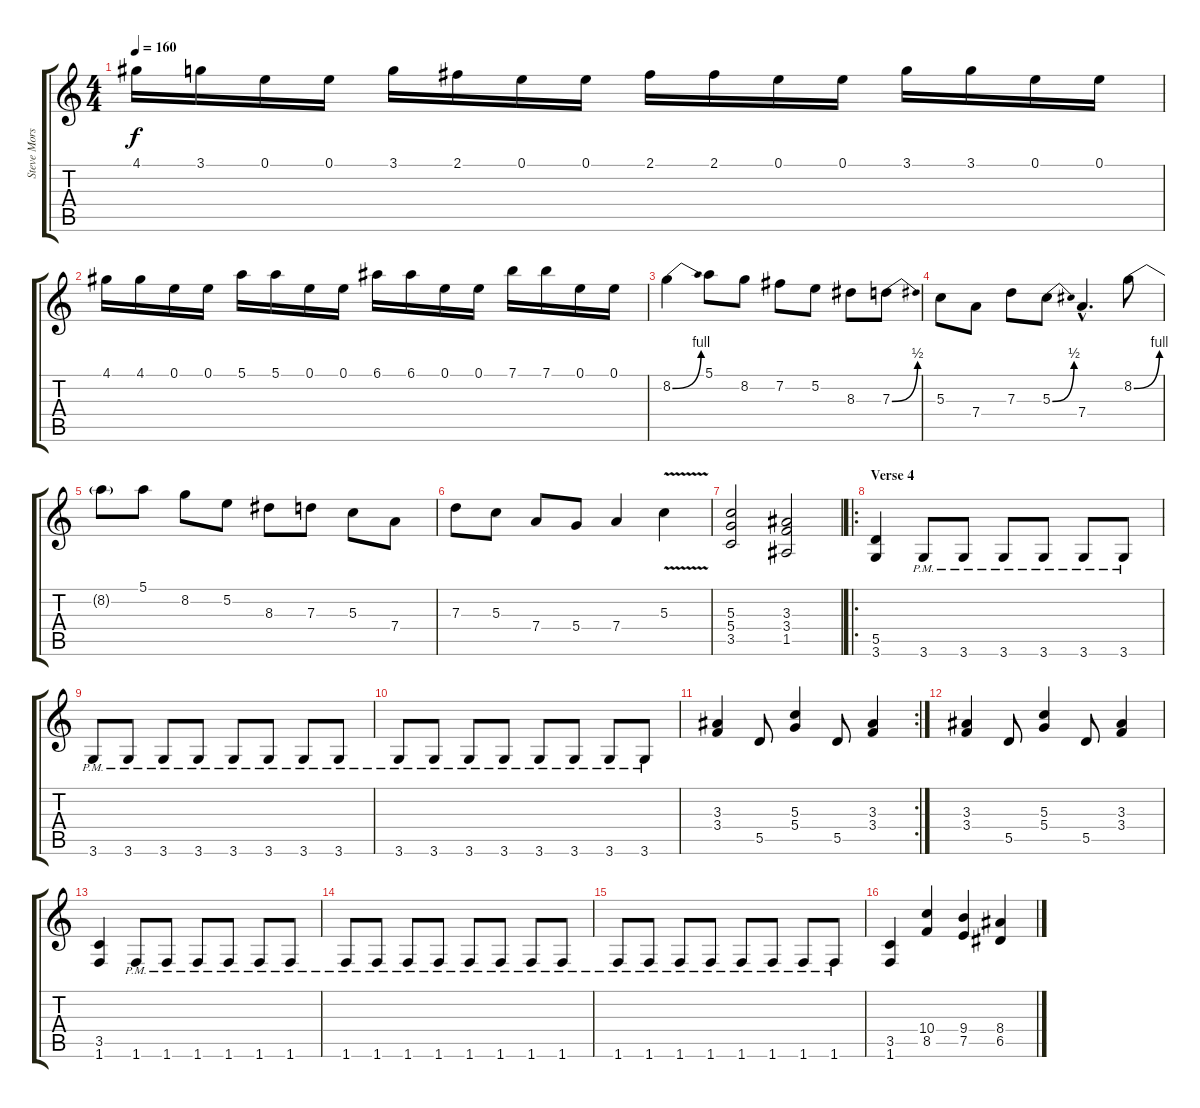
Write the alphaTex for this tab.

\track ("Steve Morse" "Steve Mors") {instrument overdrivenguitar}
\staff {score tabs}
\tuning (E4 B3 G3 D3 A2 E2) {hide}
\ts (4 4)
\tempo 160
\clef g2
\ks c
4.1.16{dy f} 3.1.16 0.1.16 0.1.16 3.1.16 2.1.16 0.1.16 0.1.16 2.1.16 2.1.16 0.1.16 0.1.16 3.1.16 3.1.16 0.1.16 0.1.16 |
4.1.16 4.1.16 0.1.16 0.1.16 5.1.16 5.1.16 0.1.16 0.1.16 6.1.16 6.1.16 0.1.16 0.1.16 7.1.16 7.1.16 0.1.16 0.1.16 |
8.2{be (bend 0 0 60 4)}.4 5.1.8 8.2.8 7.2.8 5.2.8 8.3.8 7.3{be (bend 0 0 60 2)}.8 |
5.3.8 7.4.8 7.3.8 5.3{be (bend 0 0 60 2)}.8 7.4{hac}.4{d} 8.2{be (bend 0 0 60 4)}.8 |
8.2{t}.8 5.1.8 8.2.8 5.2.8 8.3.8 7.3.8 5.3.8 7.4.8 |
7.3.8 5.3.8 7.4.8 5.4.8 7.4.4 5.3{v}.4 |
(5.3 5.4 3.5).2 (3.3 3.4 1.5).2 |
\ro
\section ("" "Verse 4")
(5.5 3.6).4 3.6{pm}.8 3.6{pm}.8 3.6{pm}.8 3.6{pm}.8 3.6{pm}.8 3.6{pm}.8 |
3.6{pm}.8 3.6{pm}.8 3.6{pm}.8 3.6{pm}.8 3.6{pm}.8 3.6{pm}.8 3.6{pm}.8 3.6{pm}.8 |
3.6{pm}.8 3.6{pm}.8 3.6{pm}.8 3.6{pm}.8 3.6{pm}.8 3.6{pm}.8 3.6{pm}.8 3.6{pm}.8 |
\rc 2
(3.3 3.4).4 5.5.8 (5.3 5.4).4 5.5.8 (3.3 3.4).4 |
(3.3 3.4).4 5.5.8 (5.3 5.4).4 5.5.8 (3.3 3.4).4 |
(3.5 1.6).4 1.6{pm}.8 1.6{pm}.8 1.6{pm}.8 1.6{pm}.8 1.6{pm}.8 1.6{pm}.8 |
1.6{pm}.8 1.6{pm}.8 1.6{pm}.8 1.6{pm}.8 1.6{pm}.8 1.6{pm}.8 1.6{pm}.8 1.6{pm}.8 |
1.6{pm}.8 1.6{pm}.8 1.6{pm}.8 1.6{pm}.8 1.6{pm}.8 1.6{pm}.8 1.6{pm}.8 1.6{pm}.8 |
(3.5 1.6).4 (10.4 8.5).4 (9.4 7.5).4 (8.4 6.5).4
